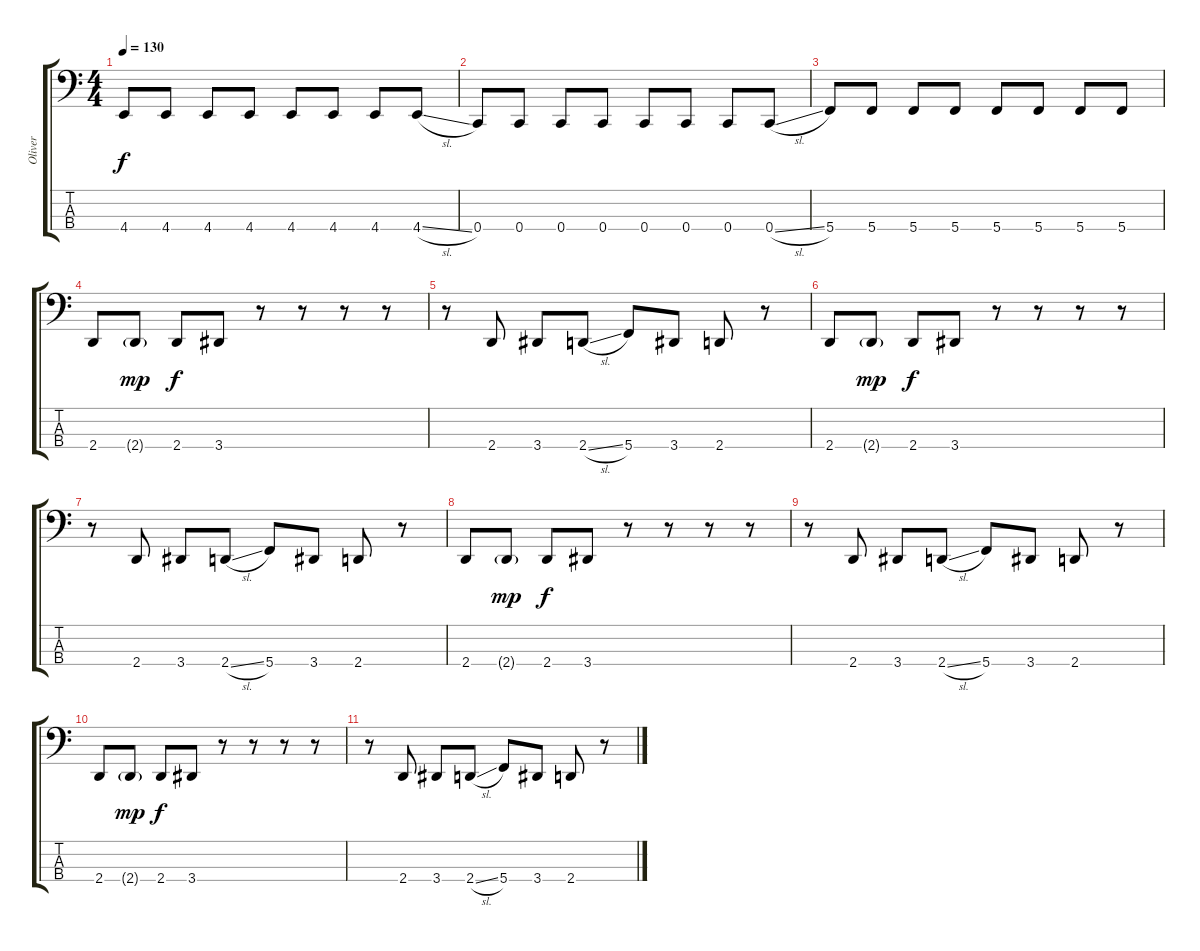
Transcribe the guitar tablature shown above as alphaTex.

\track ("Oliver" "Oliver") {instrument electricbassfinger}
\staff {score tabs}
\tuning (Eb2 Bb1 F1 C1) {hide}
\ts (4 4)
\tempo 130
\clef f4
\ks c
4.4.8{dy f} 4.4.8 4.4.8 4.4.8 4.4.8 4.4.8 4.4.8 4.4{sl}.8 |
0.4.8 0.4.8 0.4.8 0.4.8 0.4.8 0.4.8 0.4.8 0.4{sl}.8 |
5.4.8 5.4.8 5.4.8 5.4.8 5.4.8 5.4.8 5.4.8 5.4.8 |
2.4.8 2.4{g}.8{dy mp} 2.4.8{dy f} 3.4.8 r.8 r.8 r.8 r.8 |
r.8 2.4.8 3.4.8 2.4{sl}.8 5.4.8 3.4.8 2.4.8 r.8 |
2.4.8 2.4{g}.8{dy mp} 2.4.8{dy f} 3.4.8 r.8 r.8 r.8 r.8 |
r.8 2.4.8 3.4.8 2.4{sl}.8 5.4.8 3.4.8 2.4.8 r.8 |
2.4.8 2.4{g}.8{dy mp} 2.4.8{dy f} 3.4.8 r.8 r.8 r.8 r.8 |
r.8 2.4.8 3.4.8 2.4{sl}.8 5.4.8 3.4.8 2.4.8 r.8 |
2.4.8 2.4{g}.8{dy mp} 2.4.8{dy f} 3.4.8 r.8 r.8 r.8 r.8 |
r.8 2.4.8 3.4.8 2.4{sl}.8 5.4.8 3.4.8 2.4.8 r.8
